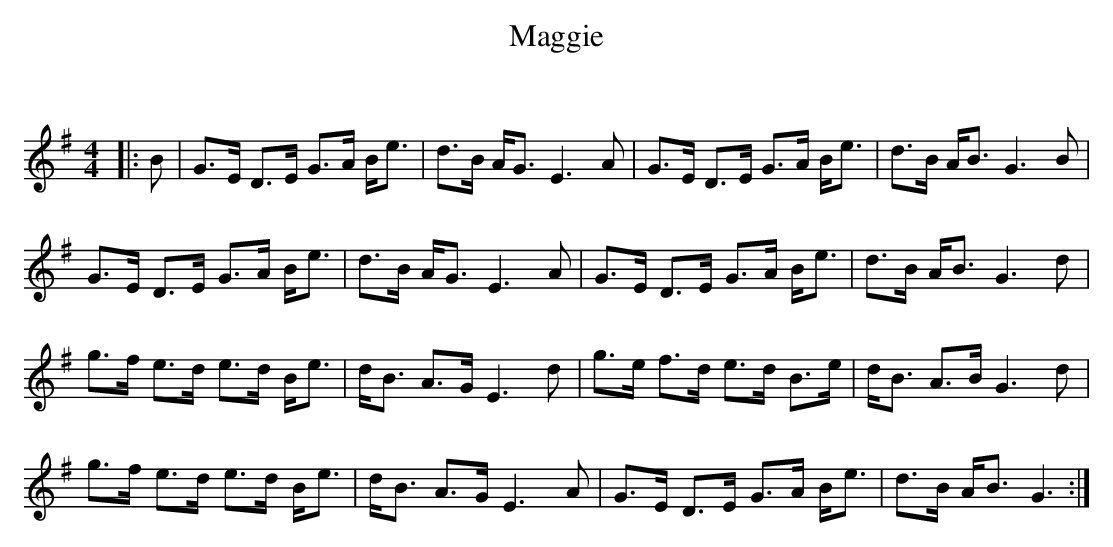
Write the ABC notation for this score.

X:1
T: Maggie
C:
Q: 128
K:G
M:4/4
L:1/16
|:B2|G3E D3E G3A Be3|d3B AG3 E6 A2|G3E D3E G3A Be3|d3B AB3 G6 B2|
G3E D3E G3A Be3|d3B AG3 E6 A2|G3E D3E G3A Be3|d3B AB3 G6 d2|
g3f e3d e3d Be3|dB3 A3G E6 d2|g3e f3d e3d B3e|dB3 A3B G6 d2|
g3f e3d e3d Be3|dB3 A3G E6 A2|G3E D3E G3A Be3|d3B AB3 G6:|
